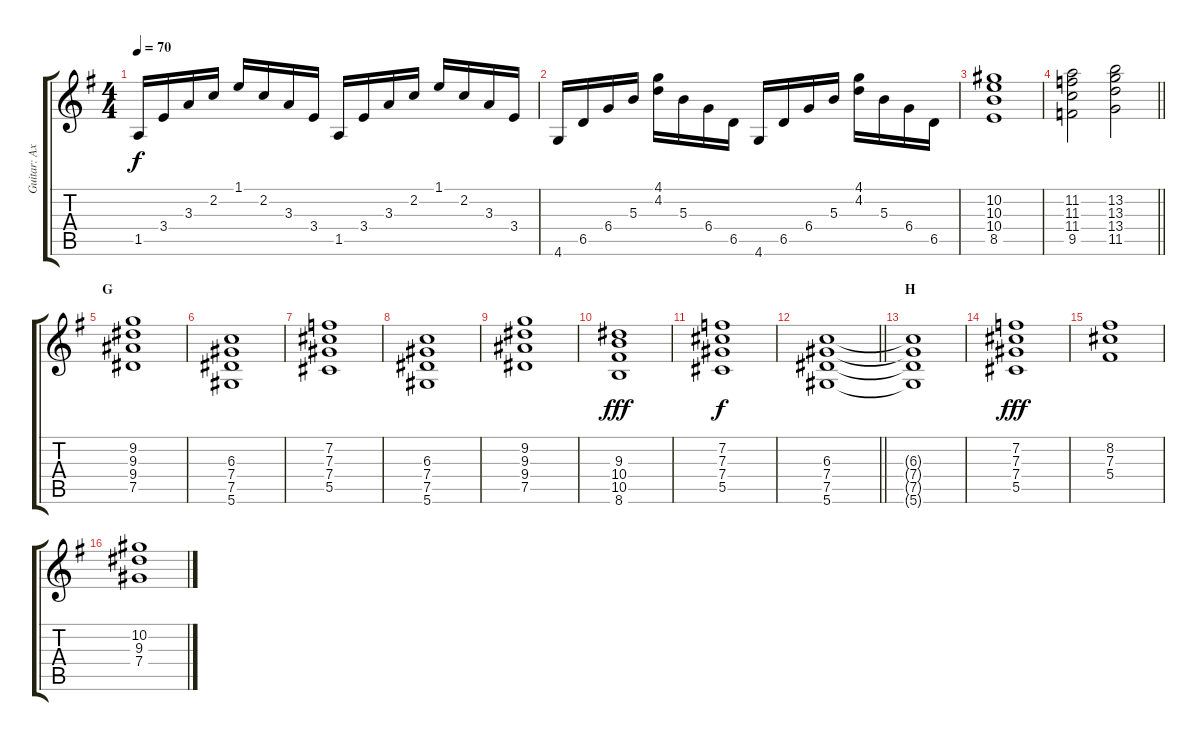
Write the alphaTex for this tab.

\track ("Guitar: Axel" "Guitar: Ax") {instrument electricguitarclean}
\staff {score tabs}
\tuning (Eb4 Bb3 Gb3 Db3 Ab2 Eb2) {hide}
\ts (4 4)
\tempo 70
\clef g2
\ks g
1.5.16{dy f} 3.4.16 3.3.16 2.2.16 1.1.16 2.2.16 3.3.16 3.4.16 1.5.16 3.4.16 3.3.16 2.2.16 1.1.16 2.2.16 3.3.16 3.4.16 |
4.6.16 6.5.16 6.4.16 5.3.16 (4.1 4.2).16 5.3.16 6.4.16 6.5.16 4.6.16 6.5.16 6.4.16 5.3.16 (4.1 4.2).16 5.3.16 6.4.16 6.5.16 |
(10.2 10.3 10.4 8.5).1 |
\barLineRight lightlight
(11.2 11.3 11.4 9.5).2 (13.2 13.3 13.4 11.5).2 |
\section ("" "G")
(9.2 9.3 9.4 7.5).1 |
(6.3 7.4 7.5 5.6).1 |
(7.2 7.3 7.4 5.5).1 |
(6.3 7.4 7.5 5.6).1 |
(9.2 9.3 9.4 7.5).1 |
(9.3 10.4 10.5 8.6).1{dy fff} |
(7.2 7.3 7.4 5.5).1{dy f} |
\barLineRight lightlight
(6.3 7.4 7.5 5.6).1 |
\section ("" "H")
(6.3{t} 7.4{t} 7.5{t} 5.6{t}).1{instrument electricguitarjazz} |
(7.2 7.3 7.4 5.5).1{dy fff} |
(8.2 7.3 5.4).1 |
(10.2 9.3 7.4).1
